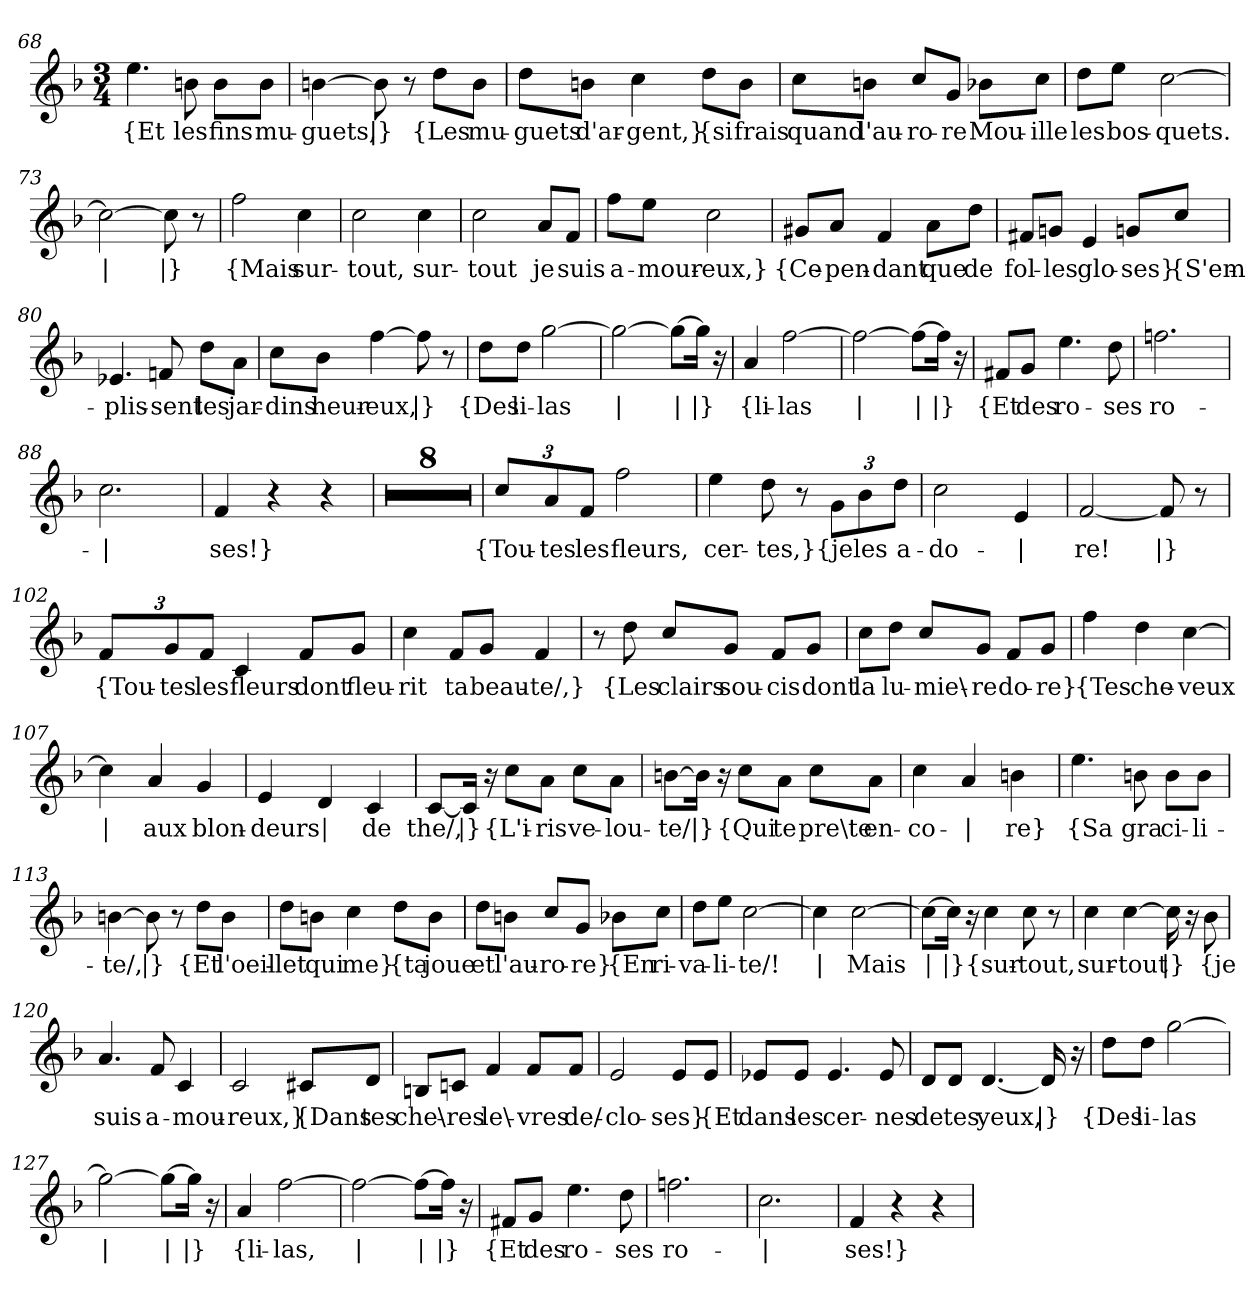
**kern	**text
*part1	*part1
*staff1	*staff1
*clefG2	*
*k[b-]	*
*M3/4	*
=68	=68
!	!LO:LY:b
4.ee\	{Et
!	!LO:LY:b
8bn\	les
!	!LO:LY:b
8b\L	fins
!	!LO:LY:b
8b\J	mu-
!!LO:PB:g=z
=69	=69
!	!LO:LY:b
[4bn\	-guets,
!	!LO:LY:b
8b\]	|}
8r	.
!	!LO:LY:b
8dd\L	{Les
!	!LO:LY:b
8b\J	mu-
=70	=70
!	!LO:LY:b
8dd\L	-guets
!	!LO:LY:b
8bn\J	d'ar-
!	!LO:LY:b
4cc\	-gent,}
!	!LO:LY:b
8dd\L	{si
!	!LO:LY:b
8b\J	frais
=71	=71
!	!LO:LY:b
8cc\L	quand
!	!LO:LY:b
8bn\J	l'au-
!	!LO:LY:b
8cc/L	-ro-
!	!LO:LY:b
8g/J	-re
!	!LO:LY:b
8b-X\L	Mou-
!	!LO:LY:b
8cc\J	-ille
=72	=72
!	!LO:LY:b
8dd\L	les
!	!LO:LY:b
8ee\J	bos-
!	!LO:LY:b
[2cc\	-quets.
=73	=73
!	!LO:LY:b
2cc\_	|
!	!LO:LY:b
8cc\]	|}
8r	.
!!LO:LB:g=z
=74	=74
!	!LO:LY:b
2ff\	{Mais
!	!LO:LY:b
4cc\	sur-
=75	=75
!	!LO:LY:b
2cc\	-tout,
!	!LO:LY:b
4cc\	sur-
=76	=76
!	!LO:LY:b
2cc\	-tout
!	!LO:LY:b
8a/L	je
!	!LO:LY:b
8f/J	suis
=77	=77
!	!LO:LY:b
8ff\L	a-
!	!LO:LY:b
8ee\J	-mour-
!	!LO:LY:b
2cc\	-eux,}
=78	=78
!	!LO:LY:b
8g#X/L	{Ce-
!	!LO:LY:b
8a/J	-pen-
!	!LO:LY:b
4f/	-dant
!	!LO:LY:b
8a\L	que
!	!LO:LY:b
8dd\J	de
=79	=79
!	!LO:LY:b
8f#X/L	fol-
!	!LO:LY:b
8gn/J	-les
!	!LO:LY:b
4e/	glo-
!	!LO:LY:b
8gn/L	-ses}
!	!LO:LY:b
8cc/J	{S'em-
!!LO:LB:g=z
=80	=80
!	!LO:LY:b
4.e-X/	-plis-
!	!LO:LY:b
8fn/	-sent
!	!LO:LY:b
8dd\L	les
!	!LO:LY:b
8a\J	jar-
=81	=81
!	!LO:LY:b
8cc\L	-dins
!	!LO:LY:b
8b-\J	heur-
!	!LO:LY:b
[4ff\	-eux,
!	!LO:LY:b
8ff\]	|}
8r	.
=82	=82
!	!LO:LY:b
8dd\L	{Des
!	!LO:LY:b
8dd\J	li-
!	!LO:LY:b
[2gg\	-las
=83	=83
!	!LO:LY:b
2gg\_	|
!	!LO:LY:b
8gg\L_	|
!	!LO:LY:b
16gg\Jk]	|}
16r	.
=84	=84
!	!LO:LY:b
4a/	{li-
!	!LO:LY:b
[2ff\	-las
=85	=85
!	!LO:LY:b
2ff\_	|
!	!LO:LY:b
8ff\L_	|
!	!LO:LY:b
16ff\Jk]	|}
16r	.
=86	=86
!	!LO:LY:b
8f#X/L	{Et
!	!LO:LY:b
8g/J	des
!	!LO:LY:b
4.ee\	ro-
!	!LO:LY:b
8dd\	-ses
=87	=87
!	!LO:LY:b
2.ffn\	ro-
!!LO:LB:g=z
=88	=88
!	!LO:LY:b
2.cc\	|
=89	=89
!	!LO:LY:b
4f/	-ses!}
4r	.
4r	.
=90	=90
2.r	.
=91	=91
2.r	.
=92	=92
2.r	.
=93	=93
2.r	.
=94	=94
2.r	.
=95	=95
2.r	.
=96	=96
2.r	.
=97	=97
2.r	.
=98	=98
*Xbrackettup	*
!	!LO:LY:b
12cc/L	{Tou-
!	!LO:LY:b
12a/	-tes
!	!LO:LY:b
12f/J	les
!	!LO:LY:b
2ff\	fleurs,
=99	=99
!	!LO:LY:b
4ee\	cer-
!	!LO:LY:b
8dd\	-tes,}
8r	.
!	!LO:LY:b
12g\L	{je
!	!LO:LY:b
12b-\	les
!	!LO:LY:b
12dd\J	a-
!!LO:LB:g=z
=100	=100
!	!LO:LY:b
2cc\	-do-
!	!LO:LY:b
4e/	|
=101	=101
!	!LO:LY:b
[2f/	-re!
!	!LO:LY:b
8f/]	|}
8r	.
=102	=102
!	!LO:LY:b
12f/L	{Tou-
!	!LO:LY:b
12g/	-tes
!	!LO:LY:b
12f/J	les
!	!LO:LY:b
4c/	fleurs
!	!LO:LY:b
8f/L	dont
!	!LO:LY:b
8g/J	fleu-
=103	=103
!	!LO:LY:b
4cc\	-rit
!	!LO:LY:b
8f/L	ta
!	!LO:LY:b
8g/J	beau-
!	!LO:LY:b
4f/	-te/,}
=104	=104
8r	.
!	!LO:LY:b
8dd\	{Les
!	!LO:LY:b
8cc/L	clairs
!	!LO:LY:b
8g/J	sou-
!	!LO:LY:b
8f/L	-cis
!	!LO:LY:b
8g/J	dont
!!LO:LB:g=z
=105	=105
!	!LO:LY:b
8cc\L	la
!	!LO:LY:b
8dd\J	lu-
!	!LO:LY:b
8cc/L	-mie\-
!	!LO:LY:b
8g/J	-re
!	!LO:LY:b
8f/L	do-
!	!LO:LY:b
8g/J	-re}
=106	=106
!	!LO:LY:b
4ff\	{Tes
!	!LO:LY:b
4dd\	che-
!	!LO:LY:b
[4cc\	-veux
=107	=107
!	!LO:LY:b
4cc\]	|
!	!LO:LY:b
4a/	aux
!	!LO:LY:b
4g/	blon-
=108	=108
!	!LO:LY:b
4e/	-deurs
!	!LO:LY:b
4d/	|
!	!LO:LY:b
4c/	de
=109	=109
!	!LO:LY:b
[8c/L	the/,
!	!LO:LY:b
16c/Jk]	|}
16r	.
!	!LO:LY:b
8cc\L	{L'i-
!	!LO:LY:b
8a\J	-ris
!	!LO:LY:b
8cc\L	ve-
!	!LO:LY:b
8a\J	-lou-
!!LO:LB:g=z
=110	=110
!	!LO:LY:b
[8bn\L	-te/
!	!LO:LY:b
16b\Jk]	|}
16r	.
!	!LO:LY:b
8cc\L	{Qui
!	!LO:LY:b
8a\J	te
!	!LO:LY:b
8cc\L	pre\te
!	!LO:LY:b
8a\J	en-
=111	=111
!	!LO:LY:b
4cc\	-co-
!	!LO:LY:b
4a/	|
!	!LO:LY:b
4bn\	-re}
=112	=112
!	!LO:LY:b
4.ee\	{Sa
!	!LO:LY:b
8bn\	gra
!	!LO:LY:b
8b\L	ci-
!	!LO:LY:b
8b\J	-li-
=113	=113
!	!LO:LY:b
[4bn\	-te/,
!	!LO:LY:b
8b\]	|}
8r	.
!	!LO:LY:b
8dd\L	{Et
!	!LO:LY:b
8b\J	l'oeil-
=114	=114
!	!LO:LY:b
8dd\L	-let
!	!LO:LY:b
8bn\J	qui
!	!LO:LY:b
4cc\	me}
!	!LO:LY:b
8dd\L	{ta
!	!LO:LY:b
8b\J	joue
!!LO:LB:g=z
=115	=115
!	!LO:LY:b
8dd\L	et
!	!LO:LY:b
8bn\J	l'au-
!	!LO:LY:b
8cc/L	-ro-
!	!LO:LY:b
8g/J	-re}
!	!LO:LY:b
8b-X\L	{En
!	!LO:LY:b
8cc\J	ri-
=116	=116
!	!LO:LY:b
8dd\L	-va-
!	!LO:LY:b
8ee\J	-li-
!	!LO:LY:b
[2cc\	-te/!
=117	=117
!	!LO:LY:b
4cc\]	|
!	!LO:LY:b
[2cc\	Mais
=118	=118
!	!LO:LY:b
8cc\L_	|
!	!LO:LY:b
16cc\Jk]	|}
16r	.
!	!LO:LY:b
4cc\	{sur-
!	!LO:LY:b
8cc\	-tout,
8r	.
=119	=119
!	!LO:LY:b
4cc\	sur-
!	!LO:LY:b
[4cc\	-tout
!	!LO:LY:b
16cc\]	|}
16r	.
!	!LO:LY:b
8b-\	{je
=120	=120
!	!LO:LY:b
4.a/	suis
!	!LO:LY:b
8f/	a-
!	!LO:LY:b
4c/	-mou-
!!LO:LB:g=z
=121	=121
!	!LO:LY:b
2c/	-reux,}
!	!LO:LY:b
8c#X/L	{Dans
!	!LO:LY:b
8d/J	tes
=122	=122
!	!LO:LY:b
8Bn/L	che\-
!	!LO:LY:b
8cn/J	-res
!	!LO:LY:b
4f/	le\-
!	!LO:LY:b
8f/L	-vres
!	!LO:LY:b
8f/J	de/-
=123	=123
!	!LO:LY:b
2e/	-clo-
!	!LO:LY:b
8e/L	-ses}
!	!LO:LY:b
8e/J	{Et
=124	=124
!	!LO:LY:b
8e-X/L	dans
!	!LO:LY:b
8e-/J	les
!	!LO:LY:b
4.e-/	cer-
!	!LO:LY:b
8e-/	-nes
=125	=125
!	!LO:LY:b
8d/L	de
!	!LO:LY:b
8d/J	tes
!	!LO:LY:b
[4.d/	yeux,
!	!LO:LY:b
16d/]	|}
16r	.
!!LO:LB:g=z
=126	=126
!	!LO:LY:b
8dd\L	{Des
!	!LO:LY:b
8dd\J	li-
!	!LO:LY:b
[2gg\	-las
=127	=127
!	!LO:LY:b
2gg\_	|
!	!LO:LY:b
8gg\L_	|
!	!LO:LY:b
16gg\Jk]	|}
16r	.
=128	=128
!	!LO:LY:b
4a/	{li-
!	!LO:LY:b
[2ff\	-las,
=129	=129
!	!LO:LY:b
2ff\_	|
!	!LO:LY:b
8ff\L_	|
!	!LO:LY:b
16ff\Jk]	|}
16r	.
=130	=130
!	!LO:LY:b
8f#X/L	{Et
!	!LO:LY:b
8g/J	des
!	!LO:LY:b
4.ee\	ro-
!	!LO:LY:b
8dd\	-ses
=131	=131
!	!LO:LY:b
2.ffn\	ro-
=132	=132
!	!LO:LY:b
2.cc\	|
=133	=133
!	!LO:LY:b
4f/	-ses!}
4r	.
4r	.
=	=
*-	*-
